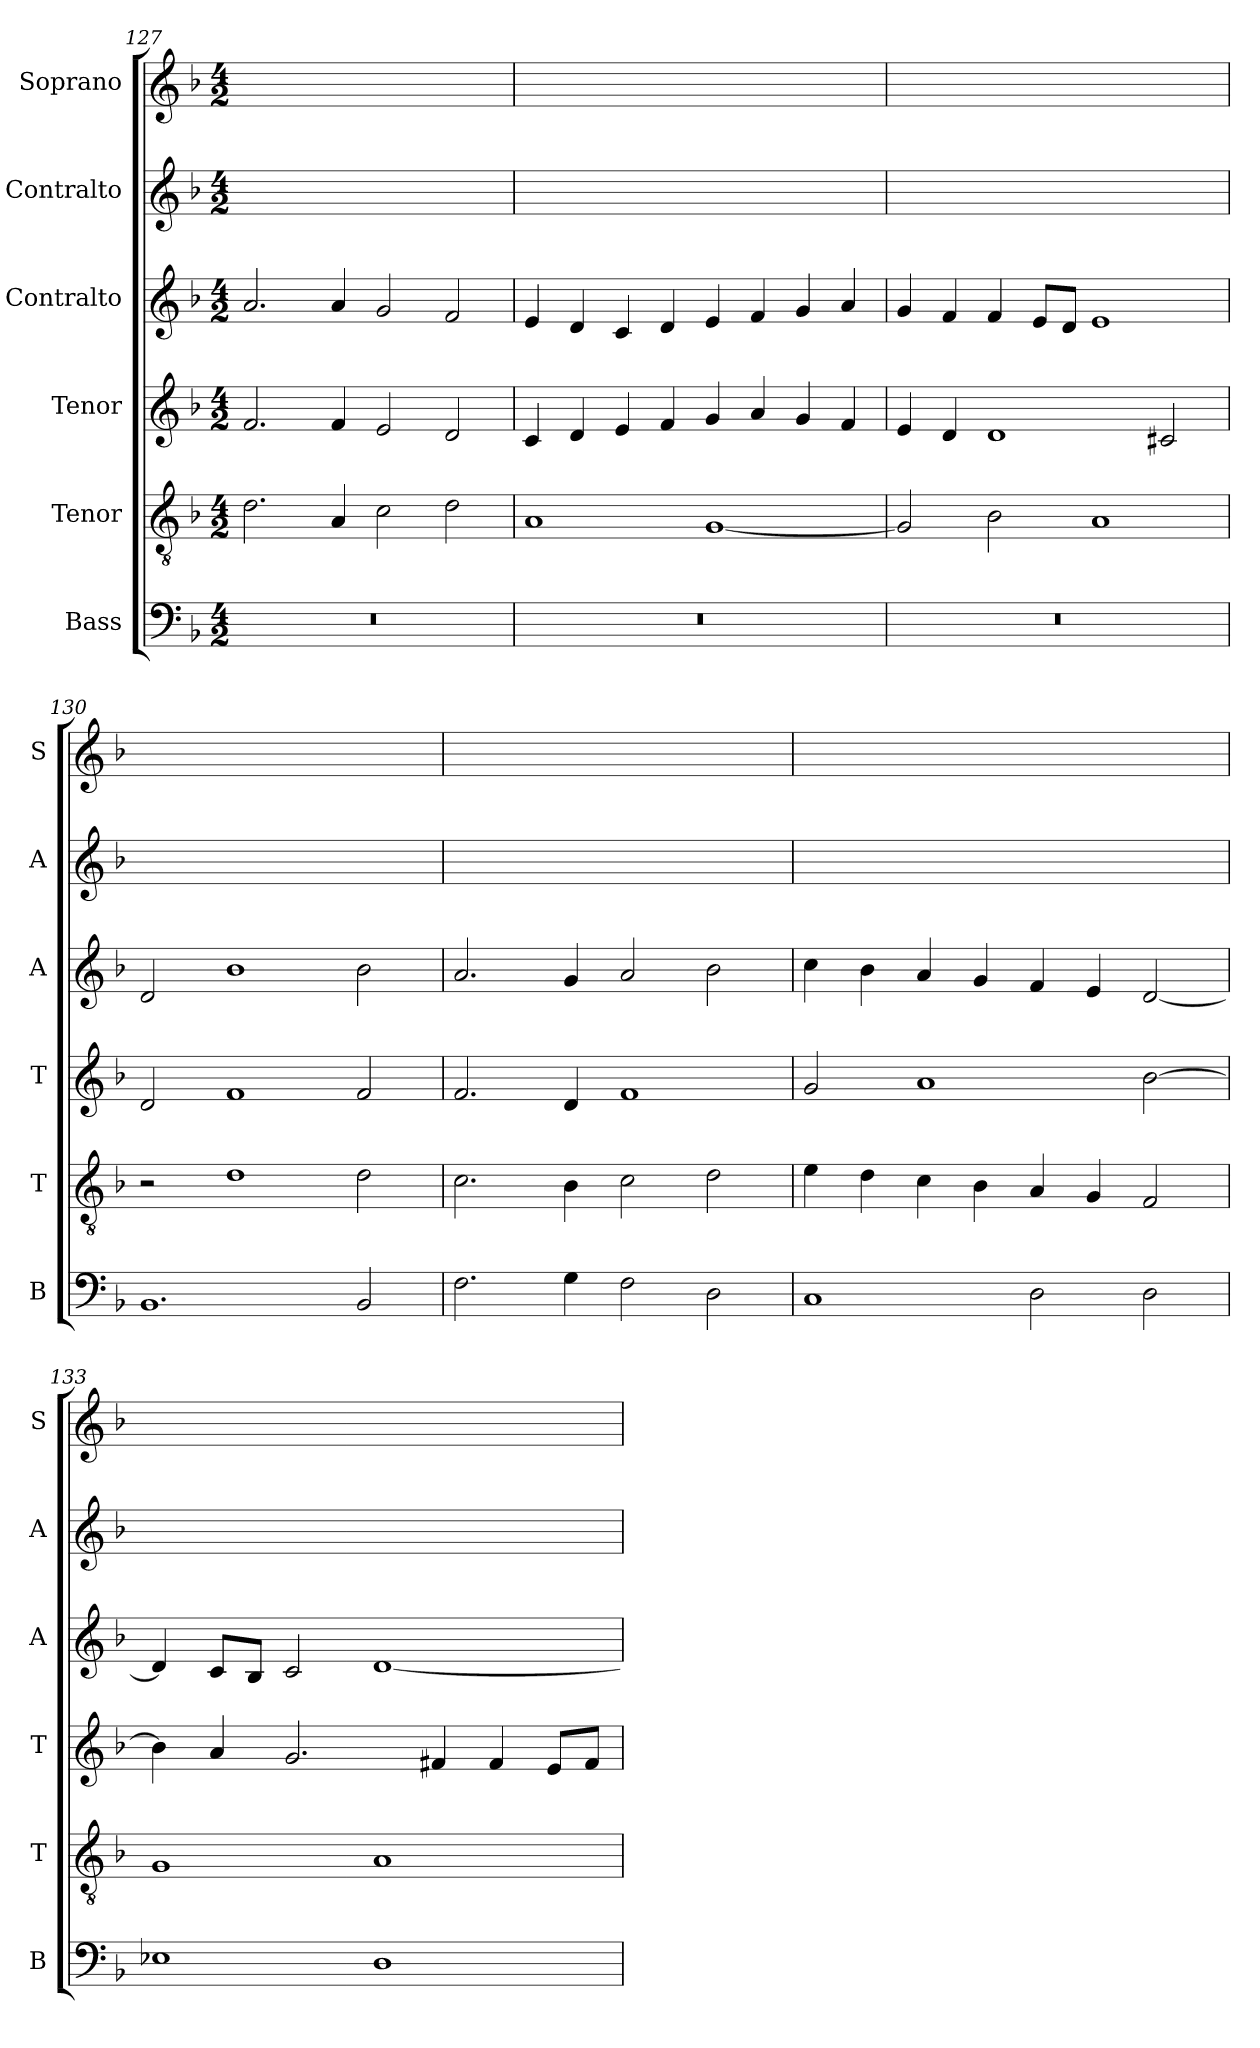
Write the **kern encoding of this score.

**kern	**kern	**kern	**kern	**kern	**kern
*part6	*part5	*part4	*part3	*part2	*part1
*staff6	*staff5	*staff4	*staff3	*staff2	*staff1
*I"Bass	*I"Tenor	*I"Tenor	*I"Contralto	*I"Contralto	*I"Soprano
*I'B	*I'T	*I'T	*I'A	*I'A	*I'S
*clefF4	*clefGv2	*clefG2	*clefG2	*clefG2	*clefG2
*k[b-]	*k[b-]	*k[b-]	*k[b-]	*k[b-]	*k[b-]
*G:dor	*G:dor	*G:dor	*G:dor	*G:dor	*G:dor
*M4/2	*M4/2	*M4/2	*M4/2	*M4/2	*M4/2
=127	=127	=127	=127	=127	=127
0r	2.d	2.f	2.a	0ryy	0ryy
.	4A	4f	4a	.	.
.	2c	2e	2g	.	.
.	2d	2d	2f	.	.
=128	=128	=128	=128	=128	=128
0r	1A	4c	4e	0ryy	0ryy
.	.	4d	4d	.	.
.	.	4e	4c	.	.
.	.	4f	4d	.	.
.	[1G	4g	4e	.	.
.	.	4a	4f	.	.
.	.	4g	4g	.	.
.	.	4f	4a	.	.
=129	=129	=129	=129	=129	=129
0r	2G]	4e	4g	0ryy	0ryy
.	.	4d	4f	.	.
.	2B-	1d	4f	.	.
.	.	.	8e/L	.	.
.	.	.	8d/J	.	.
.	1A	.	1e	.	.
.	.	2c#X	.	.	.
=130	=130	=130	=130	=130	=130
1.BB-	2r	2d	2d	0ryy	0ryy
.	1d	1f	1b-	.	.
2BB-	2d	2f	2b-	.	.
=131	=131	=131	=131	=131	=131
2.F	2.c	2.f	2.a	0ryy	0ryy
4G	4B-	4d	4g	.	.
2F	2c	1f	2a	.	.
2D	2d	.	2b-	.	.
=132	=132	=132	=132	=132	=132
1C	4e	2g	4cc	0ryy	0ryy
.	4d	.	4b-	.	.
.	4c	1a	4a	.	.
.	4B-	.	4g	.	.
2D	4A	.	4f	.	.
.	4G	.	4e	.	.
2D	2F	[2b-	[2d	.	.
=133	=133	=133	=133	=133	=133
1E-X	1G	4b-]	4d]	0ryy	0ryy
.	.	4a	8c/L	.	.
.	.	.	8B-/J	.	.
.	.	2.g	2c	.	.
1D	1A	.	[1d	.	.
.	.	4f#X	.	.	.
.	.	4f#	.	.	.
.	.	8e/L	.	.	.
.	.	8f#/J	.	.	.
=	=	=	=	=	=
*-	*-	*-	*-	*-	*-
